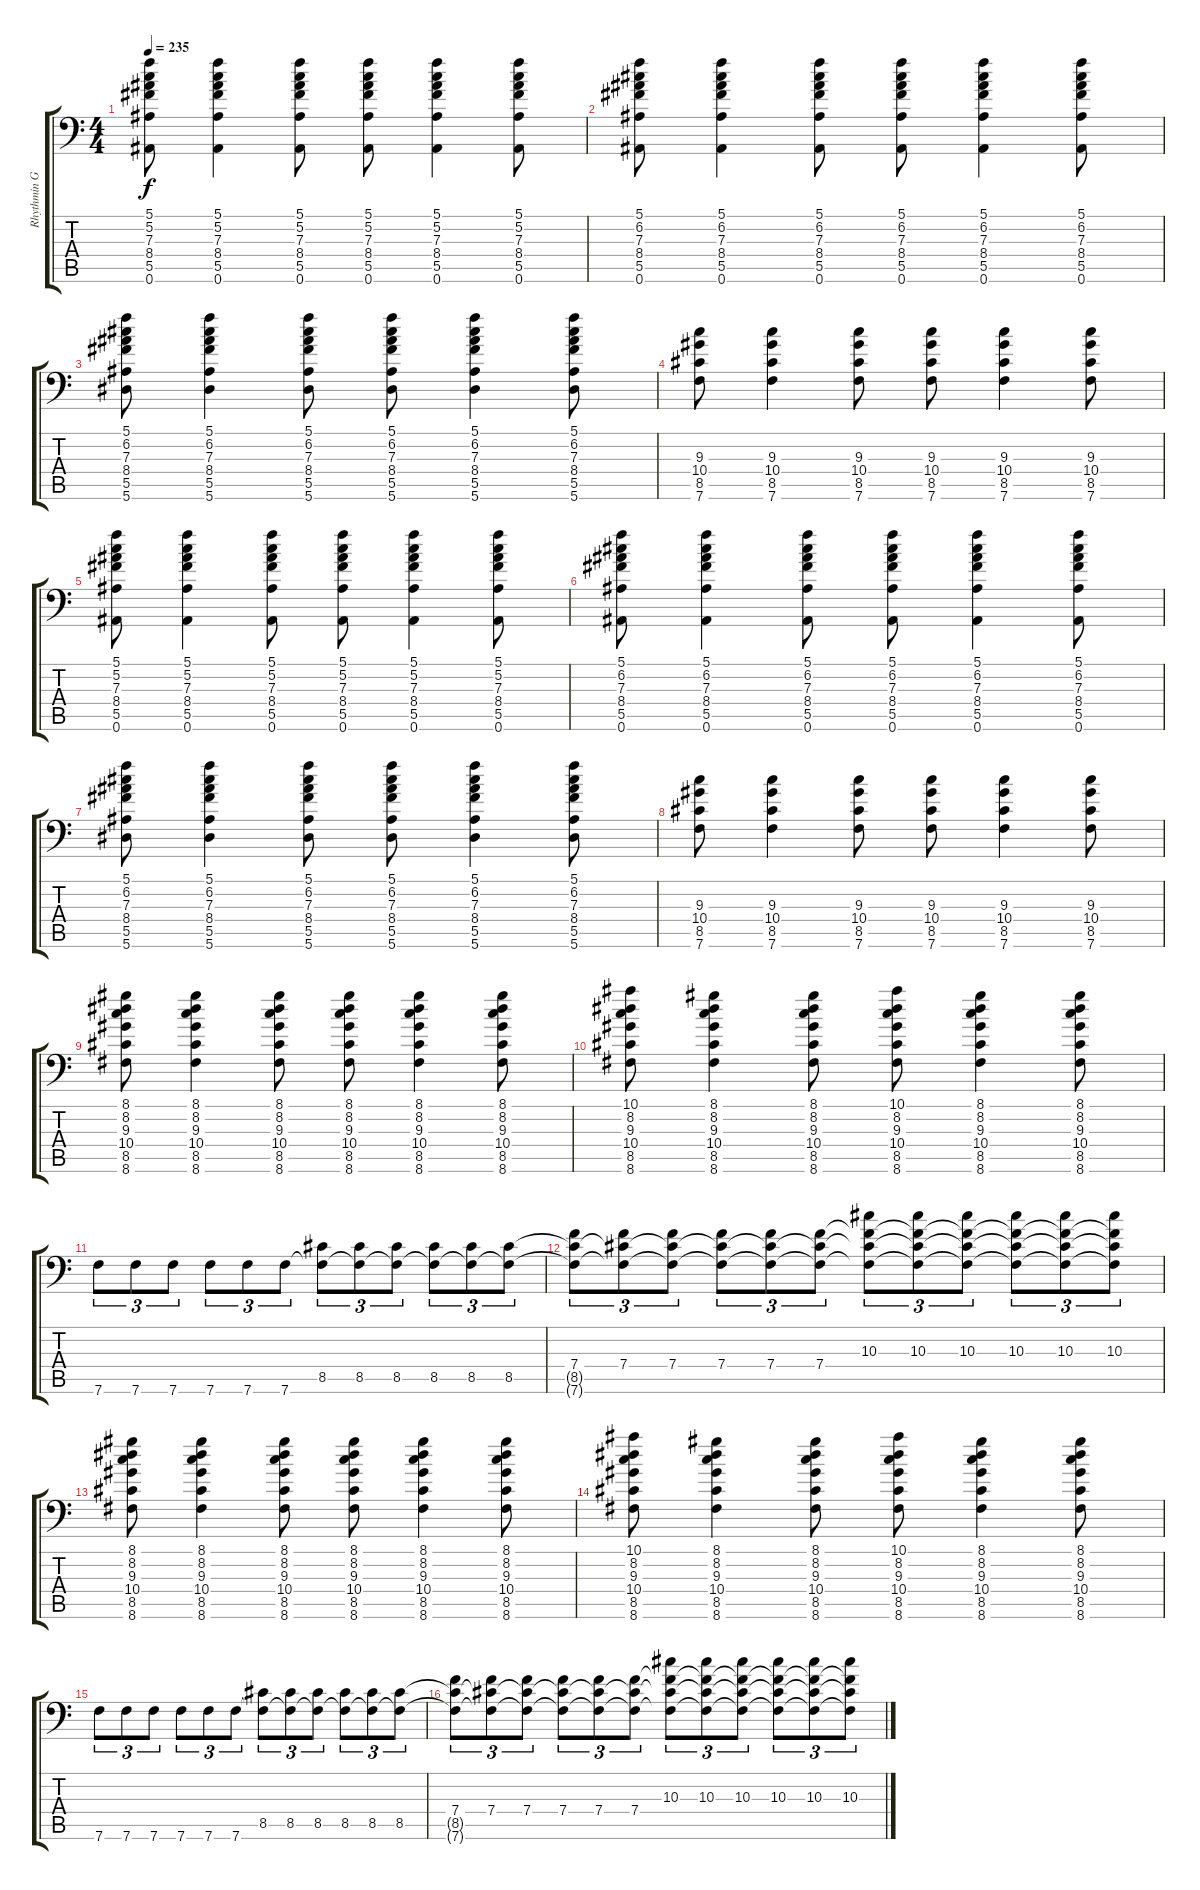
\track ("Rhythmin Guitar #2" "Rhythmin G") {instrument distortionguitar}
\staff {score tabs}
\tuning (C4 G3 Eb3 Bb2 F2 Bb1) {hide}
\ts (4 4)
\tempo 235
\clef f4
\ks c
(5.1 5.2 7.3 8.4 5.5 0.6).8{dy f} (5.1 5.2 7.3 8.4 5.5 0.6).4 (5.1 5.2 7.3 8.4 5.5 0.6).8 (5.1 5.2 7.3 8.4 5.5 0.6).8 (5.1 5.2 7.3 8.4 5.5 0.6).4 (5.1 5.2 7.3 8.4 5.5 0.6).8 |
(5.1 6.2 7.3 8.4 5.5 0.6).8 (5.1 6.2 7.3 8.4 5.5 0.6).4 (5.1 6.2 7.3 8.4 5.5 0.6).8 (5.1 6.2 7.3 8.4 5.5 0.6).8 (5.1 6.2 7.3 8.4 5.5 0.6).4 (5.1 6.2 7.3 8.4 5.5 0.6).8 |
(5.1 6.2 7.3 8.4 5.5 5.6).8 (5.1 6.2 7.3 8.4 5.5 5.6).4 (5.1 6.2 7.3 8.4 5.5 5.6).8 (5.1 6.2 7.3 8.4 5.5 5.6).8 (5.1 6.2 7.3 8.4 5.5 5.6).4 (5.1 6.2 7.3 8.4 5.5 5.6).8 |
(9.3 10.4 8.5 7.6).8 (9.3 10.4 8.5 7.6).4 (9.3 10.4 8.5 7.6).8 (9.3 10.4 8.5 7.6).8 (9.3 10.4 8.5 7.6).4 (9.3 10.4 8.5 7.6).8 |
(5.1 5.2 7.3 8.4 5.5 0.6).8 (5.1 5.2 7.3 8.4 5.5 0.6).4 (5.1 5.2 7.3 8.4 5.5 0.6).8 (5.1 5.2 7.3 8.4 5.5 0.6).8 (5.1 5.2 7.3 8.4 5.5 0.6).4 (5.1 5.2 7.3 8.4 5.5 0.6).8 |
(5.1 6.2 7.3 8.4 5.5 0.6).8 (5.1 6.2 7.3 8.4 5.5 0.6).4 (5.1 6.2 7.3 8.4 5.5 0.6).8 (5.1 6.2 7.3 8.4 5.5 0.6).8 (5.1 6.2 7.3 8.4 5.5 0.6).4 (5.1 6.2 7.3 8.4 5.5 0.6).8 |
(5.1 6.2 7.3 8.4 5.5 5.6).8 (5.1 6.2 7.3 8.4 5.5 5.6).4 (5.1 6.2 7.3 8.4 5.5 5.6).8 (5.1 6.2 7.3 8.4 5.5 5.6).8 (5.1 6.2 7.3 8.4 5.5 5.6).4 (5.1 6.2 7.3 8.4 5.5 5.6).8 |
(9.3 10.4 8.5 7.6).8 (9.3 10.4 8.5 7.6).4 (9.3 10.4 8.5 7.6).8 (9.3 10.4 8.5 7.6).8 (9.3 10.4 8.5 7.6).4 (9.3 10.4 8.5 7.6).8 |
(8.1 8.2 9.3 10.4 8.5 8.6).8 (8.1 8.2 9.3 10.4 8.5 8.6).4 (8.1 8.2 9.3 10.4 8.5 8.6).8 (8.1 8.2 9.3 10.4 8.5 8.6).8 (8.1 8.2 9.3 10.4 8.5 8.6).4 (8.1 8.2 9.3 10.4 8.5 8.6).8 |
(10.1 8.2 9.3 10.4 8.5 8.6).8 (8.1 8.2 9.3 10.4 8.5 8.6).4 (8.1 8.2 9.3 10.4 8.5 8.6).8 (10.1 8.2 9.3 10.4 8.5 8.6).8 (8.1 8.2 9.3 10.4 8.5 8.6).4 (8.1 8.2 9.3 10.4 8.5 8.6).8 |
7.6.8{tu (3 2)} 7.6.8{tu (3 2)} 7.6.8{tu (3 2)} 7.6.8{tu (3 2)} 7.6.8{tu (3 2)} 7.6.8{tu (3 2)} (8.5 7.6{t}).8{tu (3 2)} (8.5 7.6{t}).8{tu (3 2)} (8.5 7.6{t}).8{tu (3 2)} (8.5 7.6{t}).8{tu (3 2)} (8.5 7.6{t}).8{tu (3 2)} (8.5 7.6{t}).8{tu (3 2)} |
(7.4 8.5{t} 7.6{t}).8{tu (3 2)} (7.4 8.5{t} 7.6{t}).8{tu (3 2)} (7.4 8.5{t} 7.6{t}).8{tu (3 2)} (7.4 8.5{t} 7.6{t}).8{tu (3 2)} (7.4 8.5{t} 7.6{t}).8{tu (3 2)} (7.4 8.5{t} 7.6{t}).8{tu (3 2)} (10.3 7.4{t} 8.5{t} 7.6{t}).8{tu (3 2)} (10.3 7.4{t} 8.5{t} 7.6{t}).8{tu (3 2)} (10.3 7.4{t} 8.5{t} 7.6{t}).8{tu (3 2)} (10.3 7.4{t} 8.5{t} 7.6{t}).8{tu (3 2)} (10.3 7.4{t} 8.5{t} 7.6{t}).8{tu (3 2)} (10.3 7.4{t} 8.5{t} 7.6{t}).8{tu (3 2)} |
(8.1 8.2 9.3 10.4 8.5 8.6).8 (8.1 8.2 9.3 10.4 8.5 8.6).4 (8.1 8.2 9.3 10.4 8.5 8.6).8 (8.1 8.2 9.3 10.4 8.5 8.6).8 (8.1 8.2 9.3 10.4 8.5 8.6).4 (8.1 8.2 9.3 10.4 8.5 8.6).8 |
(10.1 8.2 9.3 10.4 8.5 8.6).8 (8.1 8.2 9.3 10.4 8.5 8.6).4 (8.1 8.2 9.3 10.4 8.5 8.6).8 (10.1 8.2 9.3 10.4 8.5 8.6).8 (8.1 8.2 9.3 10.4 8.5 8.6).4 (8.1 8.2 9.3 10.4 8.5 8.6).8 |
7.6.8{tu (3 2)} 7.6.8{tu (3 2)} 7.6.8{tu (3 2)} 7.6.8{tu (3 2)} 7.6.8{tu (3 2)} 7.6.8{tu (3 2)} (8.5 7.6{t}).8{tu (3 2)} (8.5 7.6{t}).8{tu (3 2)} (8.5 7.6{t}).8{tu (3 2)} (8.5 7.6{t}).8{tu (3 2)} (8.5 7.6{t}).8{tu (3 2)} (8.5 7.6{t}).8{tu (3 2)} |
(7.4 8.5{t} 7.6{t}).8{tu (3 2)} (7.4 8.5{t} 7.6{t}).8{tu (3 2)} (7.4 8.5{t} 7.6{t}).8{tu (3 2)} (7.4 8.5{t} 7.6{t}).8{tu (3 2)} (7.4 8.5{t} 7.6{t}).8{tu (3 2)} (7.4 8.5{t} 7.6{t}).8{tu (3 2)} (10.3 7.4{t} 8.5{t} 7.6{t}).8{tu (3 2)} (10.3 7.4{t} 8.5{t} 7.6{t}).8{tu (3 2)} (10.3 7.4{t} 8.5{t} 7.6{t}).8{tu (3 2)} (10.3 7.4{t} 8.5{t} 7.6{t}).8{tu (3 2)} (10.3 7.4{t} 8.5{t} 7.6{t}).8{tu (3 2)} (10.3 7.4{t} 8.5{t} 7.6{t}).8{tu (3 2)}
